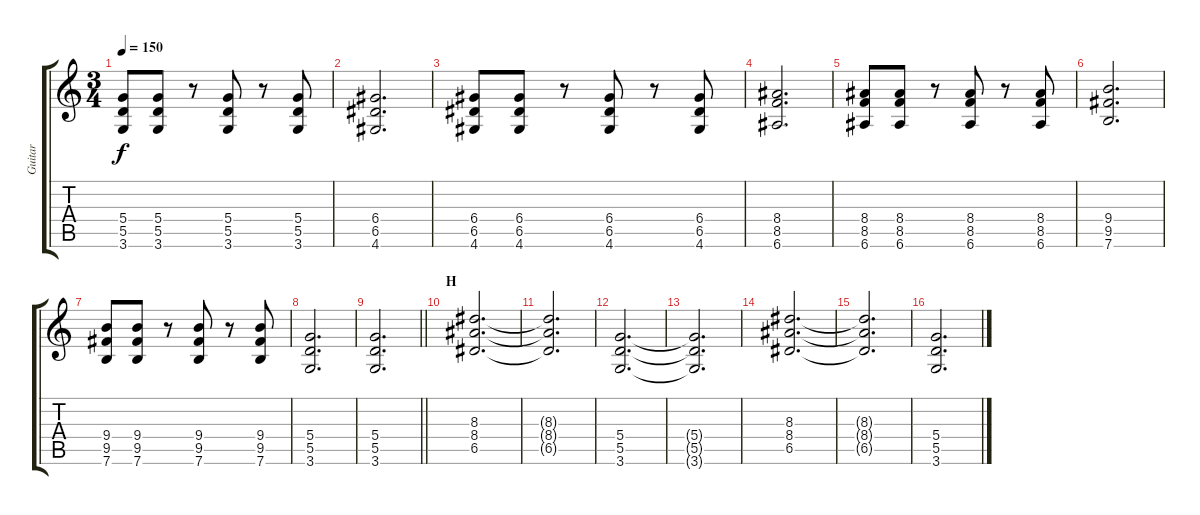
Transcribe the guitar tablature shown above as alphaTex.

\track ("Guitar" "Guitar") {instrument overdrivenguitar}
\staff {score tabs}
\tuning (E4 B3 G3 D3 A2 E2) {hide}
\ts (3 4)
\tempo 150
\clef g2
\ks c
(5.4 5.5 3.6).8{dy f} (5.4 5.5 3.6).8 r.8 (5.4 5.5 3.6).8 r.8 (5.4 5.5 3.6).8 |
(6.4 6.5 4.6).2{d} |
(6.4 6.5 4.6).8 (6.4 6.5 4.6).8 r.8 (6.4 6.5 4.6).8 r.8 (6.4 6.5 4.6).8 |
(8.4 8.5 6.6).2{d} |
(8.4 8.5 6.6).8 (8.4 8.5 6.6).8 r.8 (8.4 8.5 6.6).8 r.8 (8.4 8.5 6.6).8 |
(9.4 9.5 7.6).2{d} |
(9.4 9.5 7.6).8 (9.4 9.5 7.6).8 r.8 (9.4 9.5 7.6).8 r.8 (9.4 9.5 7.6).8 |
(5.4 5.5 3.6).2{d} |
\barLineRight lightlight
(5.4 5.5 3.6).2{d} |
\section ("" "H")
(8.3 8.4 6.5).2{d} |
(8.3{t} 8.4{t} 6.5{t}).2{d} |
(5.4 5.5 3.6).2{d} |
(5.4{t} 5.5{t} 3.6{t}).2{d} |
(8.3 8.4 6.5).2{d} |
(8.3{t} 8.4{t} 6.5{t}).2{d} |
(5.4 5.5 3.6).2{d}
